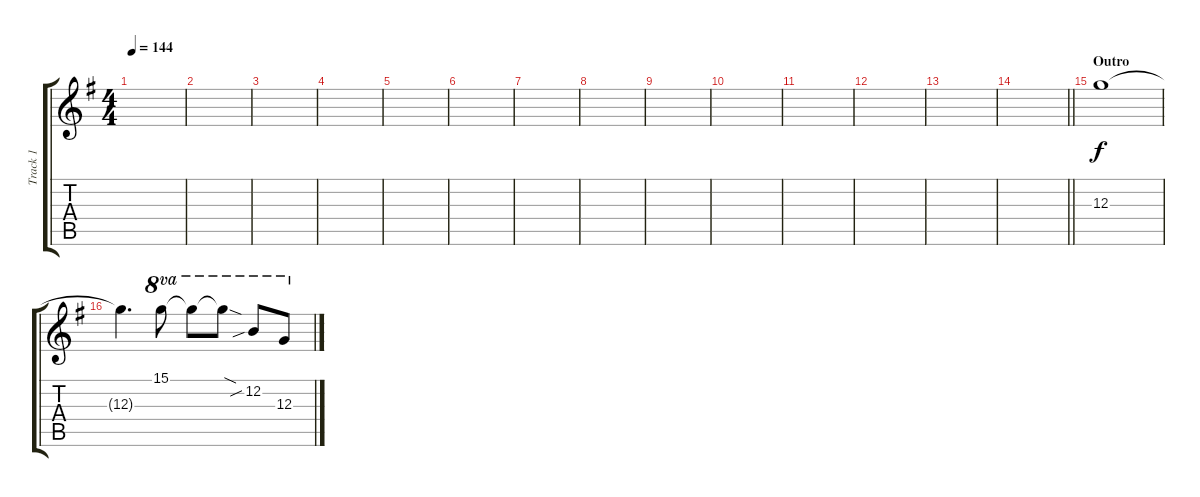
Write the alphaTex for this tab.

\track ("Track 1" "Track 1") {instrument overdrivenguitar}
\staff {score tabs}
\tuning (E4 B3 G3 D3 A2 E2) {hide}
\ts (4 4)
\tempo 144
\clef g2
\ks g
|
|
|
|
|
|
|
|
|
|
|
|
|
\barLineRight lightlight
|
\section ("" "Outro")
12.3.1 |
12.3{t}.4{d} 15.1.8{ot 8va} 15.1{t}.8{ot 8va} 15.1{sod t}.8{ot 8va} 12.2{sib}.8{ot 8va} 12.3.8{ot 8va}
